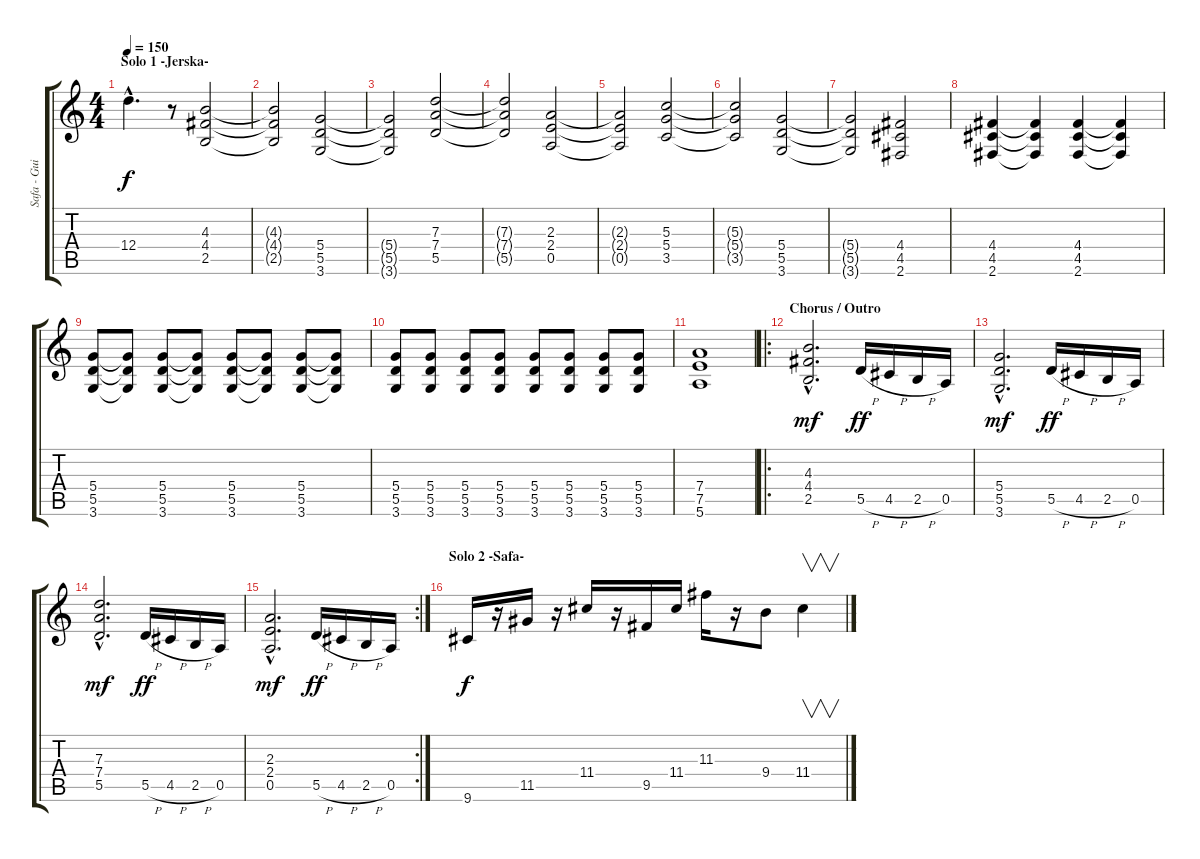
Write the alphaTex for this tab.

\track ("Safa - Guitar" "Safa - Gui") {instrument distortionguitar}
\staff {score tabs}
\tuning (E4 B3 G3 D3 A2 E2) {hide}
\ts (4 4)
\section ("" "Solo 1 -Jerska-")
\tempo 150
\clef g2
\ks c
12.4{hac}.4{d dy f} r.8 (4.3 4.4 2.5).2 |
(4.3{t} 4.4{t} 2.5{t}).2 (5.4 5.5 3.6).2 |
(5.4{t} 5.5{t} 3.6{t}).2 (7.3 7.4 5.5).2 |
(7.3{t} 7.4{t} 5.5{t}).2 (2.3 2.4 0.5).2 |
(2.3{t} 2.4{t} 0.5{t}).2 (5.3 5.4 3.5).2 |
(5.3{t} 5.4{t} 3.5{t}).2 (5.4 5.5 3.6).2 |
(5.4{t} 5.5{t} 3.6{t}).2 (4.4 4.5 2.6).2 |
(4.4 4.5 2.6).4 (4.4{t} 4.5{t} 2.6{t}).4 (4.4 4.5 2.6).4 (4.4{t} 4.5{t} 2.6{t}).4 |
(5.4 5.5 3.6).8 (5.4{t} 5.5{t} 3.6{t}).8 (5.4 5.5 3.6).8 (5.4{t} 5.5{t} 3.6{t}).8 (5.4 5.5 3.6).8 (5.4{t} 5.5{t} 3.6{t}).8 (5.4 5.5 3.6).8 (5.4{t} 5.5{t} 3.6{t}).8 |
(5.4 5.5 3.6).8 (5.4 5.5 3.6).8 (5.4 5.5 3.6).8 (5.4 5.5 3.6).8 (5.4 5.5 3.6).8 (5.4 5.5 3.6).8 (5.4 5.5 3.6).8 (5.4 5.5 3.6).8 |
(7.4 7.5 5.6).1 |
\ro
\section ("" "Chorus / Outro")
(4.3{hac} 4.4{hac} 2.5{hac}).2{d dy mf} 5.5{h}.16{dy ff} 4.5{h}.16 2.5{h}.16 0.5.16 |
(5.4{hac} 5.5{hac} 3.6{hac}).2{d dy mf} 5.5{h}.16{dy ff} 4.5{h}.16 2.5{h}.16 0.5.16 |
(7.3{hac} 7.4{hac} 5.5{hac}).2{d dy mf} 5.5{h}.16{dy ff} 4.5{h}.16 2.5{h}.16 0.5.16 |
\rc 2
(2.3{hac} 2.4{hac} 0.5{hac}).2{d dy mf} 5.5{h}.16{dy ff} 4.5{h}.16 2.5{h}.16 0.5.16 |
\section ("" "Solo 2 -Safa-")
9.6.16{dy f volume 16} r.16 11.5.16 r.16 11.4.16 r.16 9.5.16 11.4.16 11.3.16 r.16 9.4.8 11.4.4{v}
